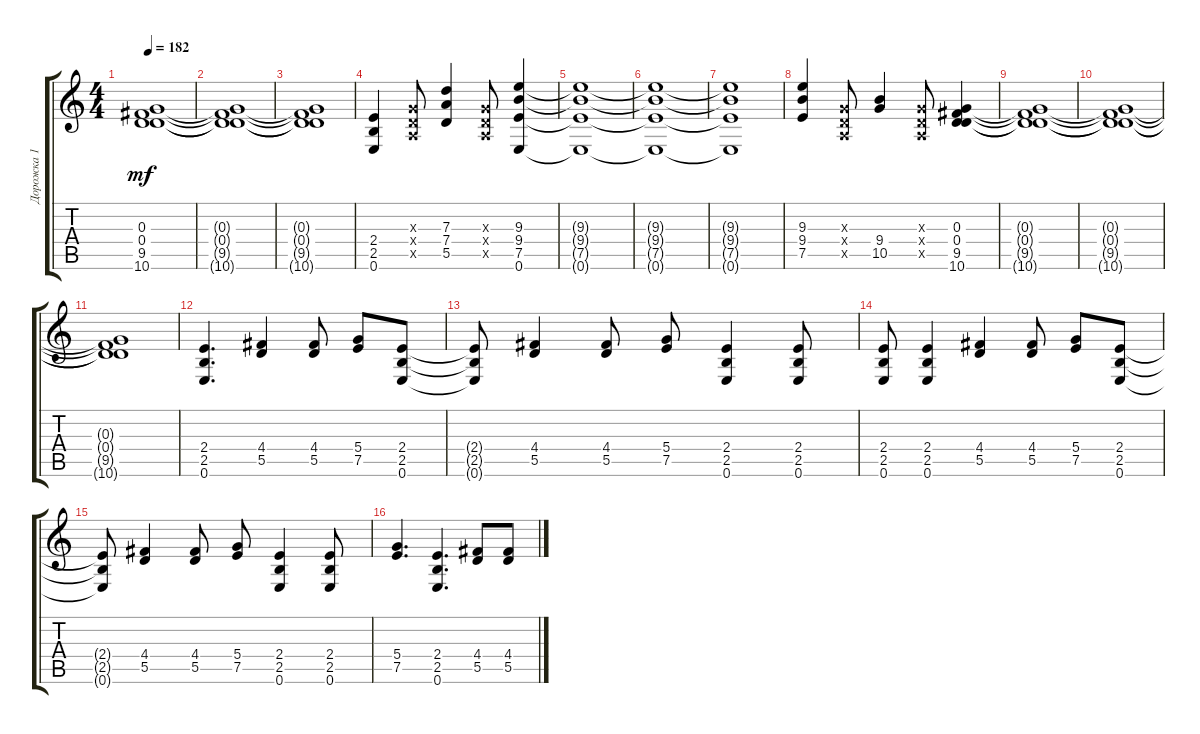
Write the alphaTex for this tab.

\track ("Дорожка 1" "Дорожка 1") {instrument overdrivenguitar}
\staff {score tabs}
\tuning (E4 B3 G3 D3 A2 E2) {hide}
\ts (4 4)
\tempo 182
\clef g2
\ks c
(0.3{t} 0.4{t} 9.5{t} 10.6{t}).1{dy mf} |
(0.3{t} 0.4{t} 9.5{t} 10.6{t}).1 |
(0.3{t} 0.4{t} 9.5{t} 10.6{t}).1 |
(2.4 2.5 0.6).4 (0.3{x} 0.4{x} 0.5{x}).8 (7.3 7.4 5.5).4 (0.3{x} 0.4{x} 0.5{x}).8 (9.3 9.4 7.5 0.6).4 |
(9.3{t} 9.4{t} 7.5{t} 0.6{t}).1 |
(9.3{t} 9.4{t} 7.5{t} 0.6{t}).1 |
(9.3{t} 9.4{t} 7.5{t} 0.6{t}).1 |
(9.3 9.4 7.5).4 (0.3{x} 0.4{x} 0.5{x}).8 (9.4 10.5).4 (0.3{x} 0.4{x} 0.5{x}).8 (0.3 0.4 9.5 10.6).4 |
(0.3{t} 0.4{t} 9.5{t} 10.6{t}).1 |
(0.3{t} 0.4{t} 9.5{t} 10.6{t}).1 |
(0.3{t} 0.4{t} 9.5{t} 10.6{t}).1 |
(2.4 2.5 0.6).4{d} (4.4 5.5).4 (4.4 5.5).8 (5.4 7.5).8 (2.4 2.5 0.6).8 |
(2.4{t} 2.5{t} 0.6{t}).8 (4.4 5.5).4 (4.4 5.5).8 (5.4 7.5).8 (2.4 2.5 0.6).4 (2.4 2.5 0.6).8 |
(2.4 2.5 0.6).8 (2.4 2.5 0.6).4 (4.4 5.5).4 (4.4 5.5).8 (5.4 7.5).8 (2.4 2.5 0.6).8 |
(2.4{t} 2.5{t} 0.6{t}).8 (4.4 5.5).4 (4.4 5.5).8 (5.4 7.5).8 (2.4 2.5 0.6).4 (2.4 2.5 0.6).8 |
(5.4 7.5).4{d} (2.4 2.5 0.6).4{d} (4.4 5.5).8 (4.4 5.5).8
